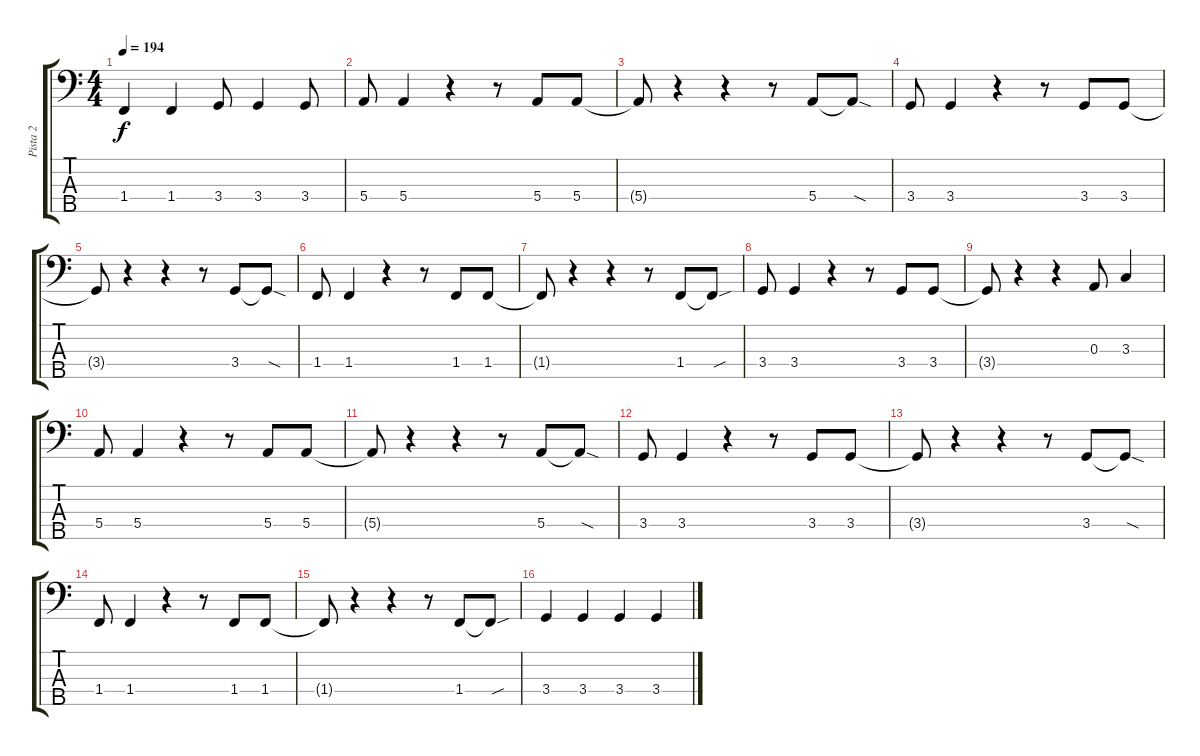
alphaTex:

\track ("Pista 2" "Pista 2") {instrument electricbassfinger}
\staff {score tabs}
\tuning (G2 D2 A1 E1 B0) {hide}
\ts (4 4)
\tempo 194
\clef f4
\ks c
1.4.4{dy f} 1.4.4 3.4.8 3.4.4 3.4.8 |
5.4.8 5.4.4 r.4 r.8 5.4.8 5.4.8 |
5.4{t}.8 r.4 r.4 r.8 5.4.8 5.4{sod t}.8 |
3.4.8 3.4.4 r.4 r.8 3.4.8 3.4.8 |
3.4{t}.8 r.4 r.4 r.8 3.4.8 3.4{sod t}.8 |
1.4.8 1.4.4 r.4 r.8 1.4.8 1.4.8 |
1.4{t}.8 r.4 r.4 r.8 1.4.8 1.4{sou t}.8 |
3.4.8 3.4.4 r.4 r.8 3.4.8 3.4.8 |
3.4{t}.8 r.4 r.4 0.3.8 3.3.4 |
5.4.8 5.4.4 r.4 r.8 5.4.8 5.4.8 |
5.4{t}.8 r.4 r.4 r.8 5.4.8 5.4{sod t}.8 |
3.4.8 3.4.4 r.4 r.8 3.4.8 3.4.8 |
3.4{t}.8 r.4 r.4 r.8 3.4.8 3.4{sod t}.8 |
1.4.8 1.4.4 r.4 r.8 1.4.8 1.4.8 |
1.4{t}.8 r.4 r.4 r.8 1.4.8 1.4{sou t}.8 |
3.4.4 3.4.4 3.4.4 3.4.4
